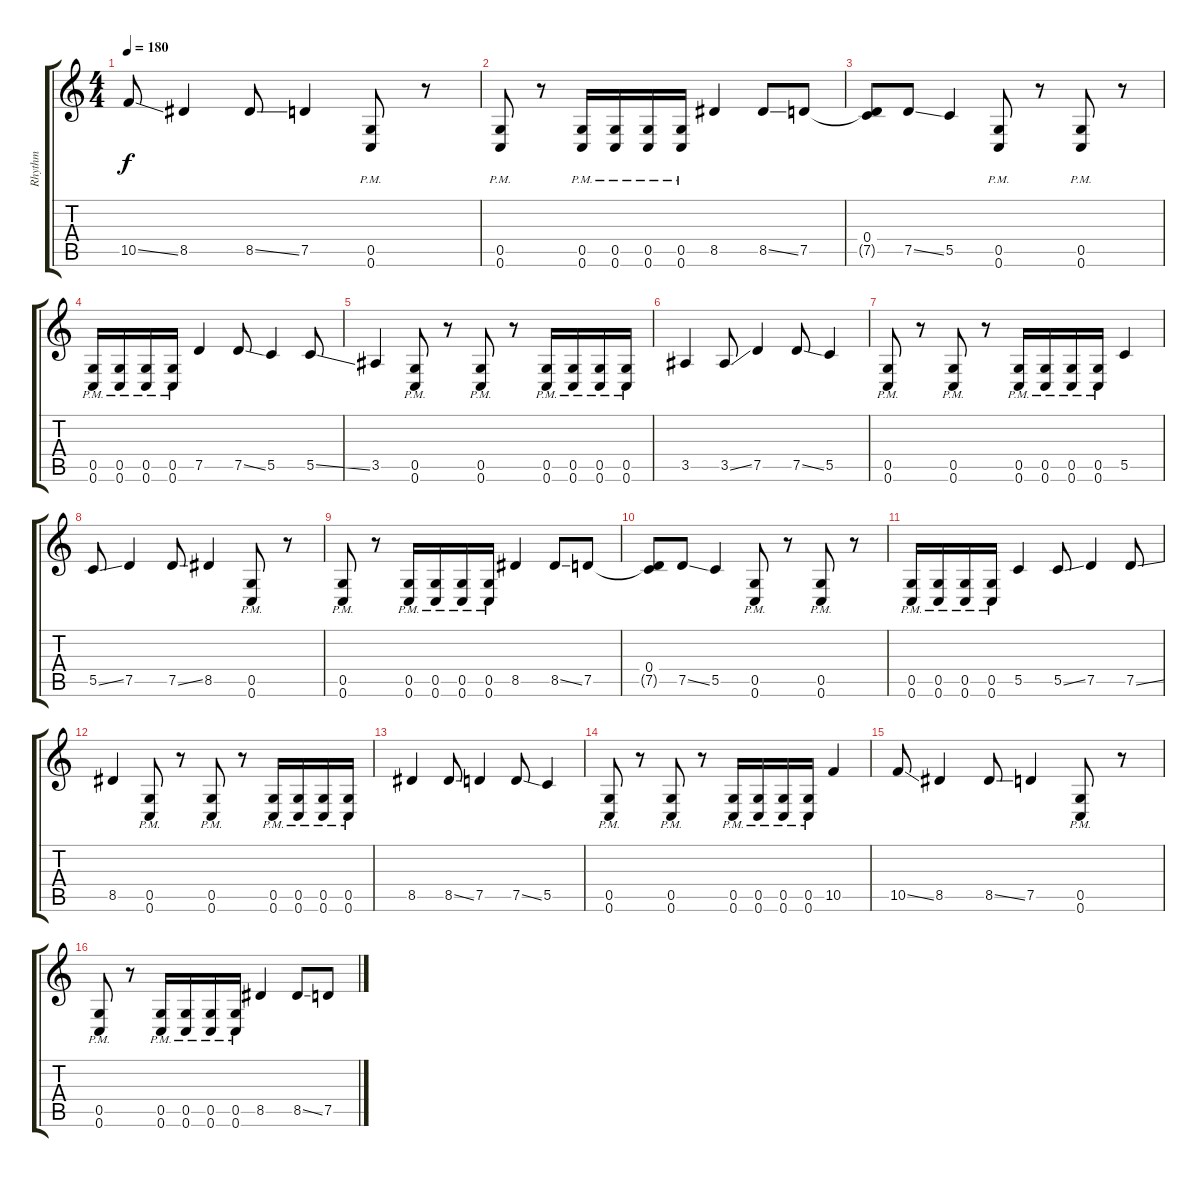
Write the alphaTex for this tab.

\track ("Rhythm" "Rhythm") {instrument distortionguitar}
\staff {score tabs}
\tuning (D4 A3 F3 C3 G2 C2) {hide}
\ts (4 4)
\tempo 180
\clef g2
\ks c
10.5{ss}.8{dy f} 8.5.4 8.5{ss}.8 7.5.4 (0.5{pm} 0.6{pm}).8 r.8 |
(0.5{pm} 0.6{pm}).8 r.8 (0.5{pm} 0.6{pm}).16 (0.5{pm} 0.6{pm}).16 (0.5{pm} 0.6{pm}).16 (0.5{pm} 0.6{pm}).16 8.5.4 8.5{ss}.8 7.5.8 |
(0.4 7.5{t}).8 7.5{ss}.8 5.5.4 (0.5{pm} 0.6{pm}).8 r.8 (0.5{pm} 0.6{pm}).8 r.8 |
(0.5{pm} 0.6{pm}).16 (0.5{pm} 0.6{pm}).16 (0.5{pm} 0.6{pm}).16 (0.5{pm} 0.6{pm}).16 7.5.4 7.5{ss}.8 5.5.4 5.5{ss}.8 |
3.5.4 (0.5{pm} 0.6{pm}).8 r.8 (0.5{pm} 0.6{pm}).8 r.8 (0.5{pm} 0.6{pm}).16 (0.5{pm} 0.6{pm}).16 (0.5{pm} 0.6{pm}).16 (0.5{pm} 0.6{pm}).16 |
3.5.4 3.5{ss}.8 7.5.4 7.5{ss}.8 5.5.4 |
(0.5{pm} 0.6{pm}).8 r.8 (0.5{pm} 0.6{pm}).8 r.8 (0.5{pm} 0.6{pm}).16 (0.5{pm} 0.6{pm}).16 (0.5{pm} 0.6{pm}).16 (0.5{pm} 0.6{pm}).16 5.5.4 |
5.5{ss}.8 7.5.4 7.5{ss}.8 8.5.4 (0.5{pm} 0.6{pm}).8 r.8 |
(0.5{pm} 0.6{pm}).8 r.8 (0.5{pm} 0.6{pm}).16 (0.5{pm} 0.6{pm}).16 (0.5{pm} 0.6{pm}).16 (0.5{pm} 0.6{pm}).16 8.5.4 8.5{ss}.8 7.5.8 |
(0.4 7.5{t}).8 7.5{ss}.8 5.5.4 (0.5{pm} 0.6{pm}).8 r.8 (0.5{pm} 0.6{pm}).8 r.8 |
(0.5{pm} 0.6{pm}).16 (0.5{pm} 0.6{pm}).16 (0.5{pm} 0.6{pm}).16 (0.5{pm} 0.6{pm}).16 5.5.4 5.5{ss}.8 7.5.4 7.5{ss}.8 |
8.5.4 (0.5{pm} 0.6{pm}).8 r.8 (0.5{pm} 0.6{pm}).8 r.8 (0.5{pm} 0.6{pm}).16 (0.5{pm} 0.6{pm}).16 (0.5{pm} 0.6{pm}).16 (0.5{pm} 0.6{pm}).16 |
8.5.4 8.5{ss}.8 7.5.4 7.5{ss}.8 5.5.4 |
(0.5{pm} 0.6{pm}).8 r.8 (0.5{pm} 0.6{pm}).8 r.8 (0.5{pm} 0.6{pm}).16 (0.5{pm} 0.6{pm}).16 (0.5{pm} 0.6{pm}).16 (0.5{pm} 0.6{pm}).16 10.5.4 |
10.5{ss}.8 8.5.4 8.5{ss}.8 7.5.4 (0.5{pm} 0.6{pm}).8 r.8 |
(0.5{pm} 0.6{pm}).8 r.8 (0.5{pm} 0.6{pm}).16 (0.5{pm} 0.6{pm}).16 (0.5{pm} 0.6{pm}).16 (0.5{pm} 0.6{pm}).16 8.5.4 8.5{ss}.8 7.5.8
